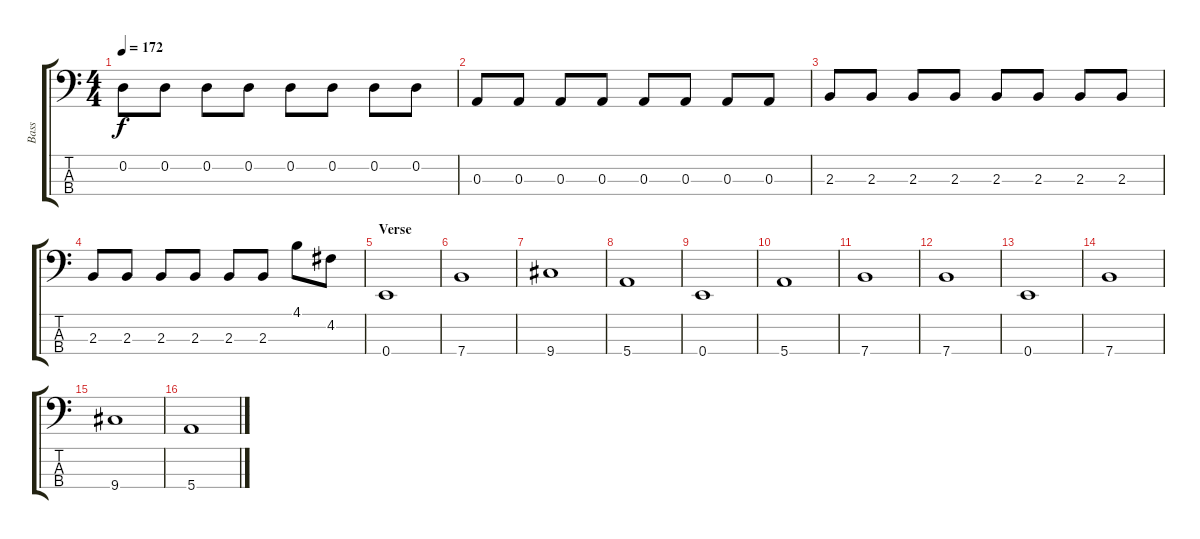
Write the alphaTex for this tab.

\track ("Bass" "Bass") {instrument electricbasspick}
\staff {score tabs}
\tuning (G2 D2 A1 E1) {hide}
\ts (4 4)
\tempo 172
\clef f4
\ks c
0.2.8{dy f} 0.2.8 0.2.8 0.2.8 0.2.8 0.2.8 0.2.8 0.2.8 |
0.3.8 0.3.8 0.3.8 0.3.8 0.3.8 0.3.8 0.3.8 0.3.8 |
2.3.8 2.3.8 2.3.8 2.3.8 2.3.8 2.3.8 2.3.8 2.3.8 |
2.3.8 2.3.8 2.3.8 2.3.8 2.3.8 2.3.8 4.1.8 4.2.8 |
\section ("" "Verse")
0.4.1 |
7.4.1 |
9.4.1 |
5.4.1 |
0.4.1 |
5.4.1 |
7.4.1 |
7.4.1 |
0.4.1 |
7.4.1 |
9.4.1 |
5.4.1
